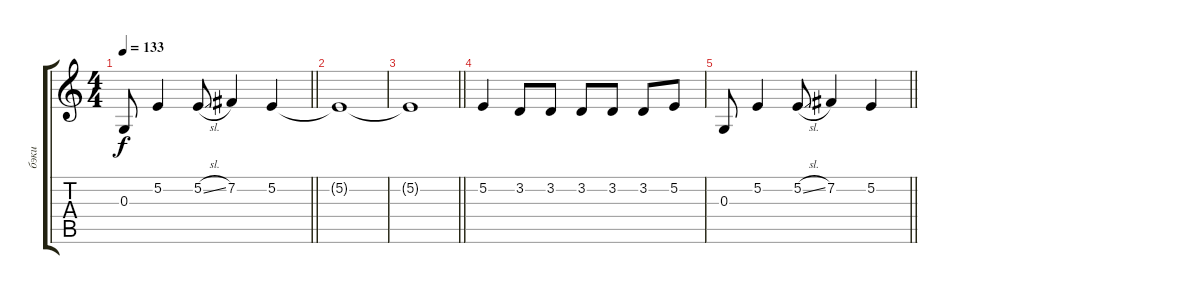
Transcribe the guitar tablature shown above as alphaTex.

\track ("бэки" "бэки") {instrument oboe}
\staff {score tabs}
\tuning (E4 B3 G3 D3 A2 E2) {hide}
\ts (4 4)
\tempo 133
\clef g2
\barLineRight lightlight
\ks c
0.3.8{dy f} 5.2.4 5.2{sl}.8 7.2.4 5.2.4{volume 6} |
5.2{t}.1 |
\barLineRight lightlight
5.2{t}.1 |
5.2.4{volume 13} 3.2.8 3.2.8 3.2.8 3.2.8 3.2.8 5.2.8 |
\barLineRight lightlight
0.3.8 5.2.4 5.2{sl}.8 7.2.4 5.2.4{volume 6}
